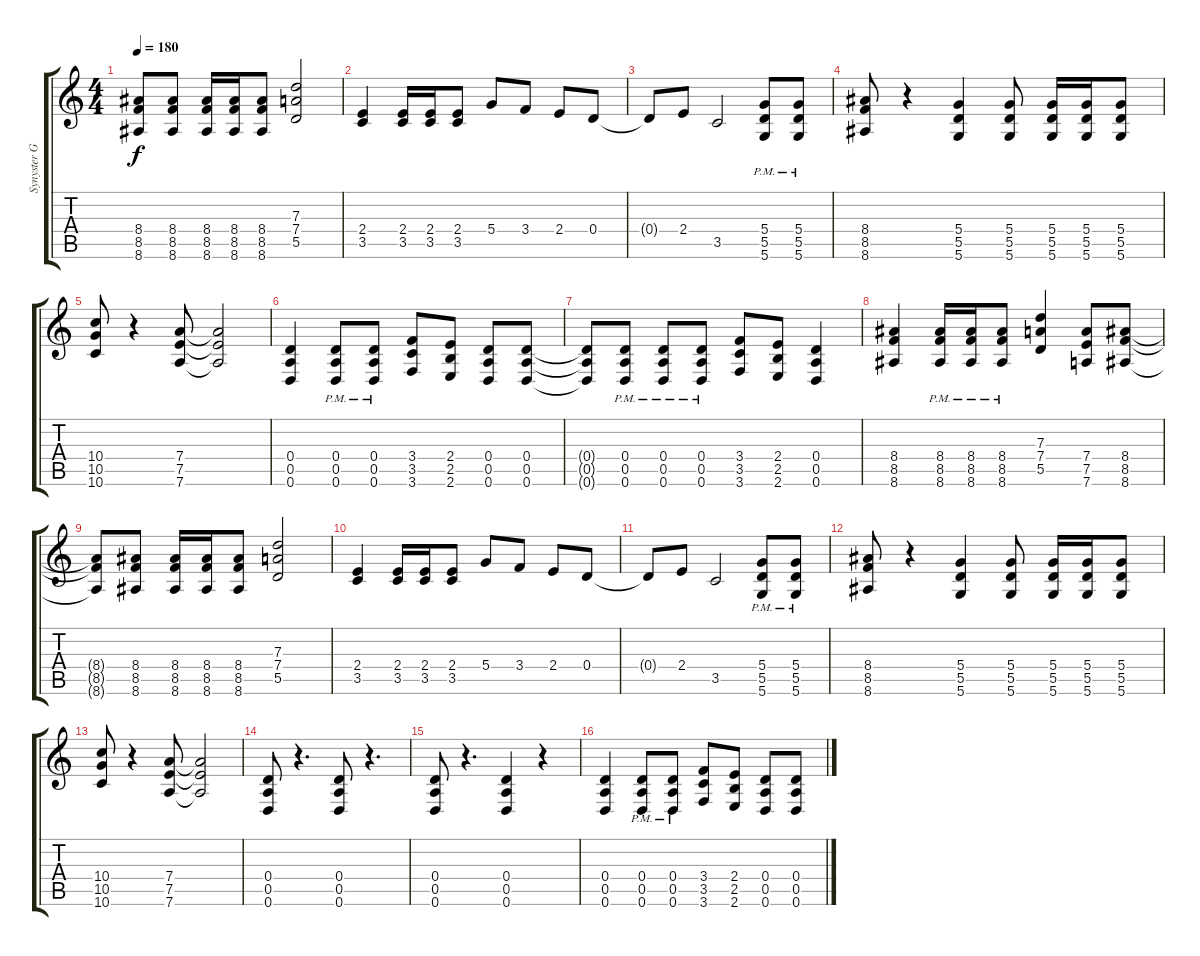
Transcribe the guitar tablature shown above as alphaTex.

\track ("Synyster Gates" "Synyster G") {instrument distortionguitar}
\staff {score tabs}
\tuning (E4 B3 G3 D3 A2 D2) {hide}
\ts (4 4)
\tempo 180
\clef g2
\ks c
(8.4{t} 8.5{t} 8.6{t}).8{dy f} (8.4 8.5 8.6).8 (8.4 8.5 8.6).16 (8.4 8.5 8.6).16 (8.4 8.5 8.6).8 (7.3 7.4 5.5).2 |
(2.4 3.5).4 (2.4 3.5).16 (2.4 3.5).16 (2.4 3.5).8 5.4.8 3.4.8 2.4.8 0.4.8 |
0.4{t}.8 2.4.8 3.5.2 (5.4{pm} 5.5{pm} 5.6{pm}).8 (5.4{pm} 5.5{pm} 5.6{pm}).8 |
(8.4 8.5 8.6).8 r.4 (5.4 5.5 5.6).4 (5.4 5.5 5.6).8 (5.4 5.5 5.6).16 (5.4 5.5 5.6).16 (5.4 5.5 5.6).8 |
(10.4 10.5 10.6).8 r.4 (7.4 7.5 7.6).8 (7.4{t} 7.5{t} 7.6{t}).2 |
(0.4 0.5 0.6).4 (0.4{pm} 0.5{pm} 0.6{pm}).8 (0.4{pm} 0.5{pm} 0.6{pm}).8 (3.4 3.5 3.6).8 (2.4 2.5 2.6).8 (0.4 0.5 0.6).8 (0.4 0.5 0.6).8 |
(0.4{t} 0.5{t} 0.6{t}).8 (0.4{pm} 0.5{pm} 0.6{pm}).8 (0.4{pm} 0.5{pm} 0.6{pm}).8 (0.4{pm} 0.5{pm} 0.6{pm}).8 (3.4 3.5 3.6).8 (2.4 2.5 2.6).8 (0.4 0.5 0.6).4 |
(8.4 8.5 8.6).4 (8.4{pm} 8.5{pm} 8.6{pm}).16 (8.4{pm} 8.5{pm} 8.6{pm}).16 (8.4{pm} 8.5{pm} 8.6{pm}).8 (7.3 7.4 5.5).4 (7.4 7.5 7.6).8 (8.4 8.5 8.6).8 |
(8.4{t} 8.5{t} 8.6{t}).8 (8.4 8.5 8.6).8 (8.4 8.5 8.6).16 (8.4 8.5 8.6).16 (8.4 8.5 8.6).8 (7.3 7.4 5.5).2 |
(2.4 3.5).4 (2.4 3.5).16 (2.4 3.5).16 (2.4 3.5).8 5.4.8 3.4.8 2.4.8 0.4.8 |
0.4{t}.8 2.4.8 3.5.2 (5.4{pm} 5.5{pm} 5.6{pm}).8 (5.4{pm} 5.5{pm} 5.6{pm}).8 |
(8.4 8.5 8.6).8 r.4 (5.4 5.5 5.6).4 (5.4 5.5 5.6).8 (5.4 5.5 5.6).16 (5.4 5.5 5.6).16 (5.4 5.5 5.6).8 |
(10.4 10.5 10.6).8 r.4 (7.4 7.5 7.6).8 (7.4{t} 7.5{t} 7.6{t}).2 |
(0.4 0.5 0.6).8 r.4{d} (0.4 0.5 0.6).8 r.4{d} |
(0.4 0.5 0.6).8 r.4{d} (0.4 0.5 0.6).4 r.4 |
(0.4 0.5 0.6).4 (0.4{pm} 0.5{pm} 0.6{pm}).8 (0.4{pm} 0.5{pm} 0.6{pm}).8 (3.4 3.5 3.6).8 (2.4 2.5 2.6).8 (0.4 0.5 0.6).8 (0.4 0.5 0.6).8
